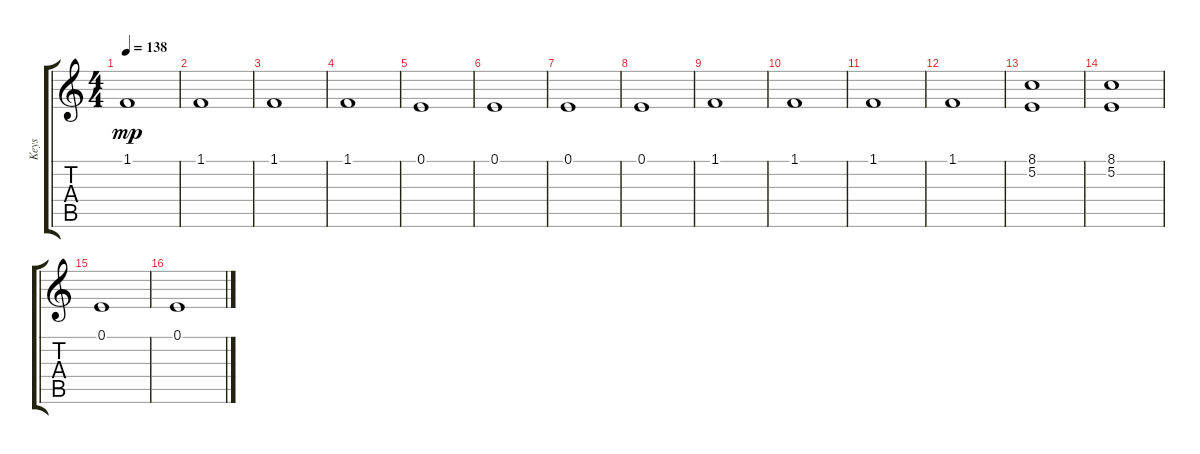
\track ("Keys" "Keys") {instrument stringensemble1}
\staff {score tabs}
\tuning (E4 B3 G3 D3 A2 E2) {hide}
\ts (4 4)
\tempo 138
\clef g2
\ks c
1.1.1{dy mp} |
1.1.1 |
1.1.1 |
1.1.1 |
0.1.1 |
0.1.1 |
0.1.1 |
0.1.1 |
1.1.1 |
1.1.1 |
1.1.1 |
1.1.1 |
(8.1 5.2).1 |
(8.1 5.2).1 |
0.1.1 |
0.1.1
